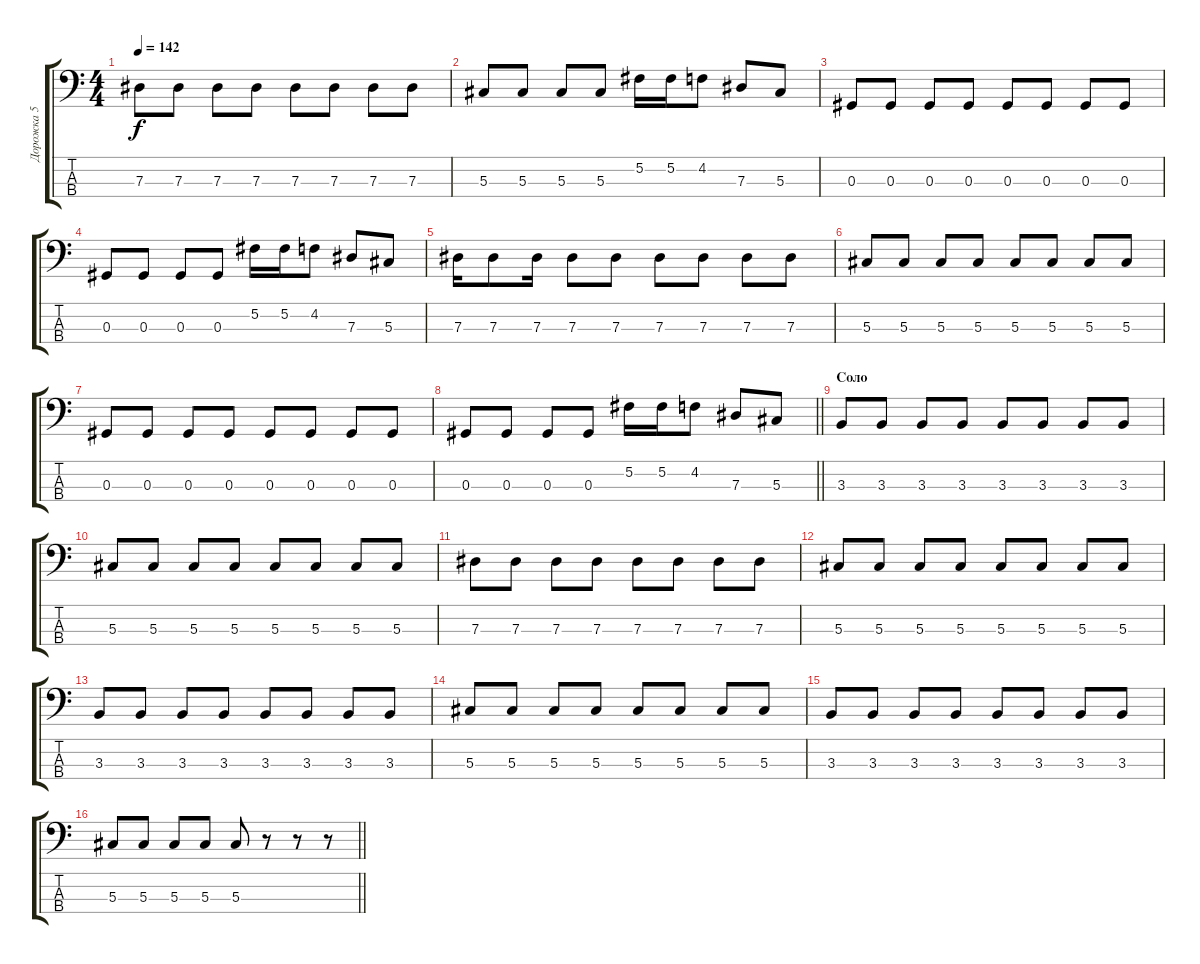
\track ("Дорожка 5" "Дорожка 5") {instrument electricbasspick}
\staff {score tabs}
\tuning (Gb2 Db2 Ab1 Eb1) {hide}
\ts (4 4)
\tempo 142
\clef f4
\ks c
7.3.8{dy f} 7.3.8 7.3.8 7.3.8 7.3.8 7.3.8 7.3.8 7.3.8 |
5.3.8 5.3.8 5.3.8 5.3.8 5.2.16 5.2.16 4.2.8 7.3.8 5.3.8 |
0.3.8 0.3.8 0.3.8 0.3.8 0.3.8 0.3.8 0.3.8 0.3.8 |
0.3.8 0.3.8 0.3.8 0.3.8 5.2.16 5.2.16 4.2.8 7.3.8 5.3.8 |
7.3.16 7.3.8 7.3.16 7.3.8 7.3.8 7.3.8 7.3.8 7.3.8 7.3.8 |
5.3.8 5.3.8 5.3.8 5.3.8 5.3.8 5.3.8 5.3.8 5.3.8 |
0.3.8 0.3.8 0.3.8 0.3.8 0.3.8 0.3.8 0.3.8 0.3.8 |
\barLineRight lightlight
0.3.8 0.3.8 0.3.8 0.3.8 5.2.16 5.2.16 4.2.8 7.3.8 5.3.8 |
\section ("" "Соло")
3.3.8 3.3.8 3.3.8 3.3.8 3.3.8 3.3.8 3.3.8 3.3.8 |
5.3.8 5.3.8 5.3.8 5.3.8 5.3.8 5.3.8 5.3.8 5.3.8 |
7.3.8 7.3.8 7.3.8 7.3.8 7.3.8 7.3.8 7.3.8 7.3.8 |
5.3.8 5.3.8 5.3.8 5.3.8 5.3.8 5.3.8 5.3.8 5.3.8 |
3.3.8 3.3.8 3.3.8 3.3.8 3.3.8 3.3.8 3.3.8 3.3.8 |
5.3.8 5.3.8 5.3.8 5.3.8 5.3.8 5.3.8 5.3.8 5.3.8 |
3.3.8 3.3.8 3.3.8 3.3.8 3.3.8 3.3.8 3.3.8 3.3.8 |
\barLineRight lightlight
5.3.8 5.3.8 5.3.8 5.3.8 5.3.8 r.8 r.8 r.8
